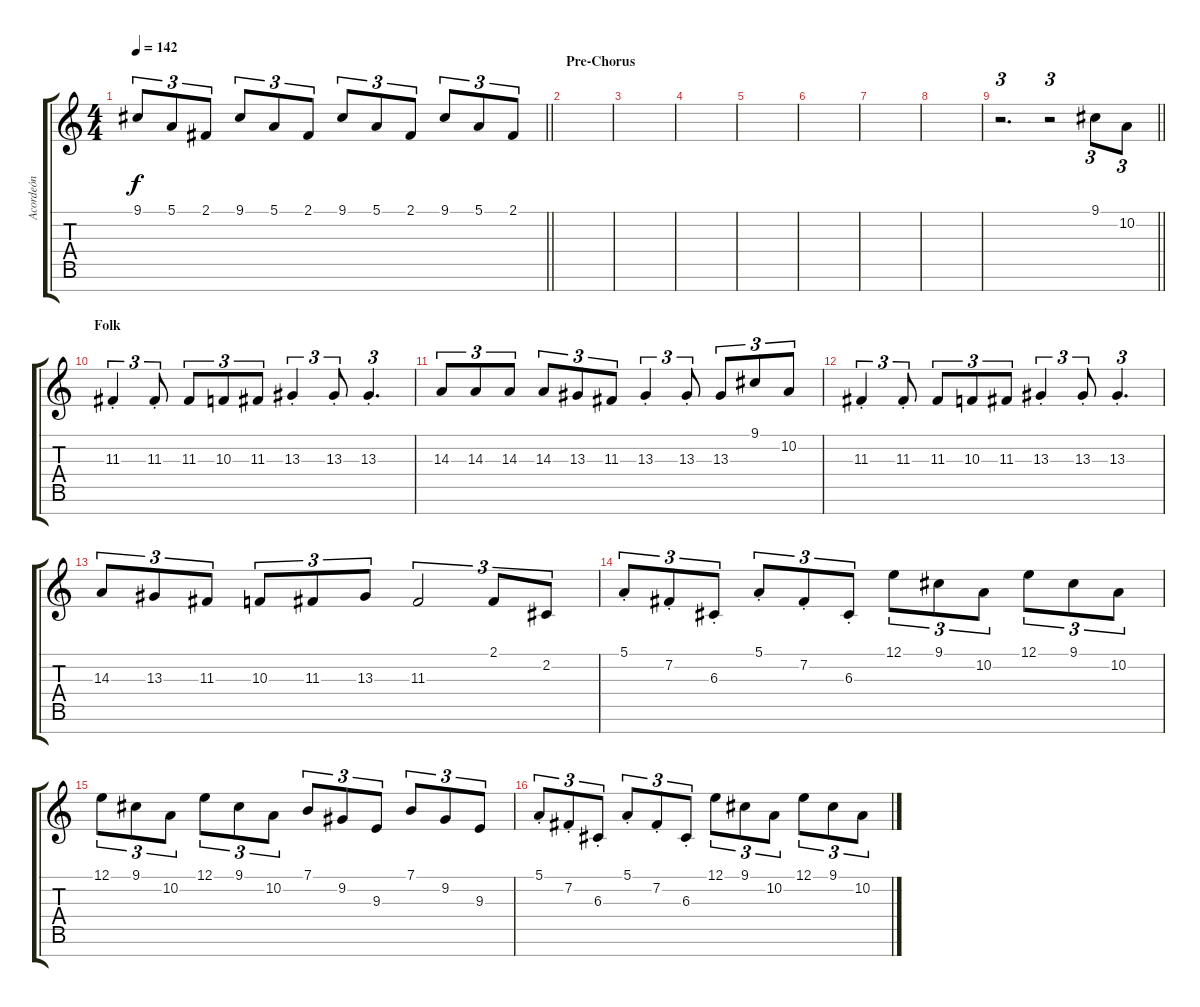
\track ("Acordeón" "Acordeón") {instrument accordion}
\staff {score tabs}
\tuning (E4 B3 G3 D3 A2 E2 B1) {hide}
\ts (4 4)
\tempo 142
\clef g2
\barLineRight lightlight
\ks c
9.1.8{tu (3 2) dy f} 5.1.8{tu (3 2)} 2.1.8{tu (3 2)} 9.1.8{tu (3 2)} 5.1.8{tu (3 2)} 2.1.8{tu (3 2)} 9.1.8{tu (3 2)} 5.1.8{tu (3 2)} 2.1.8{tu (3 2)} 9.1.8{tu (3 2)} 5.1.8{tu (3 2)} 2.1.8{tu (3 2)} |
\section ("" "Pre-Chorus")
|
|
|
|
|
|
|
\barLineRight lightlight
r.2{d tu (3 2)} r.2{tu (3 2)} 9.1.8{tu (3 2)} 10.2.8{tu (3 2)} |
\section ("" "Folk")
11.3{st}.4{tu (3 2)} 11.3{st}.8{tu (3 2)} 11.3.8{tu (3 2)} 10.3.8{tu (3 2)} 11.3.8{tu (3 2)} 13.3{st}.4{tu (3 2)} 13.3{st}.8{tu (3 2)} 13.3{st}.4{d tu (3 2)} |
14.3.8{tu (3 2)} 14.3.8{tu (3 2)} 14.3.8{tu (3 2)} 14.3.8{tu (3 2)} 13.3.8{tu (3 2)} 11.3.8{tu (3 2)} 13.3{st}.4{tu (3 2)} 13.3{st}.8{tu (3 2)} 13.3.8{tu (3 2)} 9.1.8{tu (3 2)} 10.2.8{tu (3 2)} |
11.3{st}.4{tu (3 2)} 11.3{st}.8{tu (3 2)} 11.3.8{tu (3 2)} 10.3.8{tu (3 2)} 11.3.8{tu (3 2)} 13.3{st}.4{tu (3 2)} 13.3{st}.8{tu (3 2)} 13.3{st}.4{d tu (3 2)} |
14.3.8{tu (3 2)} 13.3.8{tu (3 2)} 11.3.8{tu (3 2)} 10.3.8{tu (3 2)} 11.3.8{tu (3 2)} 13.3.8{tu (3 2)} 11.3.2{tu (3 2)} 2.1.8{tu (3 2)} 2.2.8{tu (3 2)} |
5.1{st}.8{tu (3 2)} 7.2{st}.8{tu (3 2)} 6.3{st}.8{tu (3 2)} 5.1{st}.8{tu (3 2)} 7.2{st}.8{tu (3 2)} 6.3{st}.8{tu (3 2)} 12.1.8{tu (3 2)} 9.1.8{tu (3 2)} 10.2.8{tu (3 2)} 12.1.8{tu (3 2)} 9.1.8{tu (3 2)} 10.2.8{tu (3 2)} |
12.1.8{tu (3 2)} 9.1.8{tu (3 2)} 10.2.8{tu (3 2)} 12.1.8{tu (3 2)} 9.1.8{tu (3 2)} 10.2.8{tu (3 2)} 7.1.8{tu (3 2)} 9.2.8{tu (3 2)} 9.3.8{tu (3 2)} 7.1.8{tu (3 2)} 9.2.8{tu (3 2)} 9.3.8{tu (3 2)} |
5.1{st}.8{tu (3 2)} 7.2{st}.8{tu (3 2)} 6.3{st}.8{tu (3 2)} 5.1{st}.8{tu (3 2)} 7.2{st}.8{tu (3 2)} 6.3{st}.8{tu (3 2)} 12.1.8{tu (3 2)} 9.1.8{tu (3 2)} 10.2.8{tu (3 2)} 12.1.8{tu (3 2)} 9.1.8{tu (3 2)} 10.2.8{tu (3 2)}
